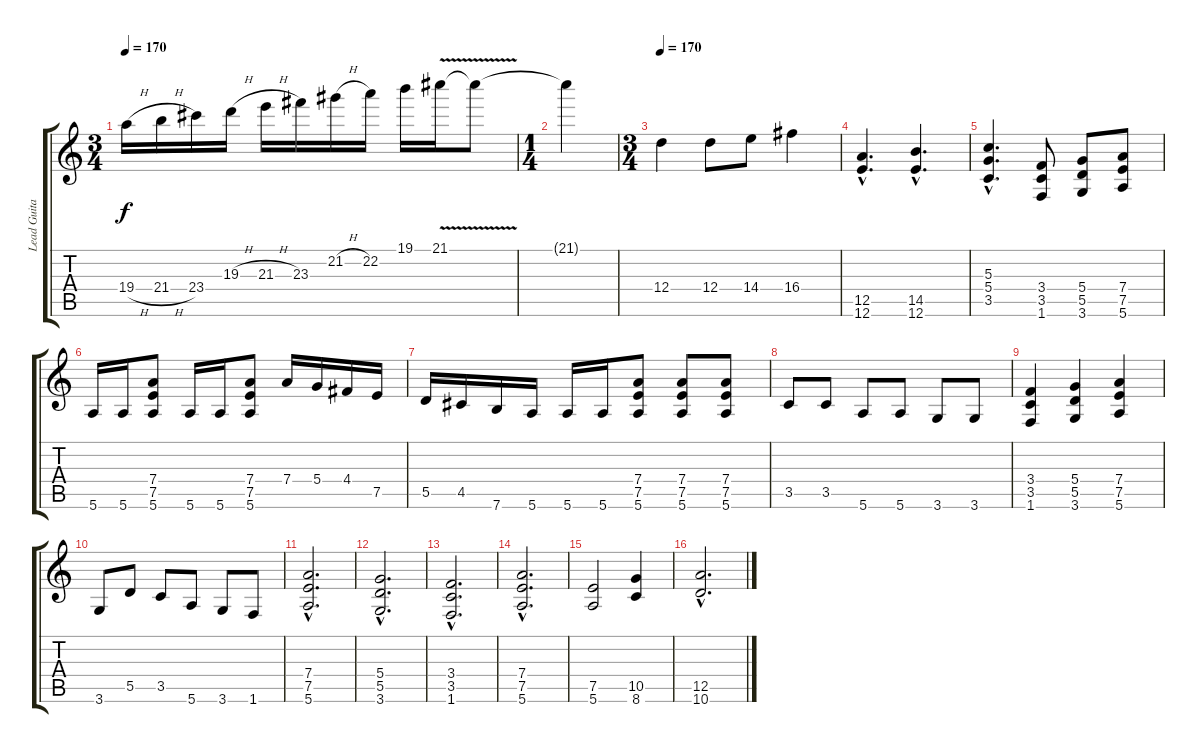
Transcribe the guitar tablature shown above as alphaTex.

\track ("Lead Guitar" "Lead Guita") {instrument distortionguitar}
\staff {score tabs}
\tuning (E4 B3 G3 D3 A2 E2) {hide}
\ts (3 4)
\tempo 170
\clef g2
\ks c
19.4{h}.16{dy f} 21.4{h}.16 23.4.16 19.3{h}.16 21.3{h}.16 23.3.16 21.2{h}.16 22.2.16 19.1.16 21.1{v}.16 21.1{t}.8 |
\ts (1 4)
21.1{t}.4 |
\ts (3 4)
\tempo 170
12.4.4{volume 16} 12.4.8 14.4.8 16.4.4 |
(12.5{hac} 12.6{hac}).4{d} (14.5{hac} 12.6{hac}).4{d} |
(5.3{hac} 5.4{hac} 3.5{hac}).4{d} (3.4 3.5 1.6).8 (5.4 5.5 3.6).8 (7.4 7.5 5.6).8 |
5.6.16 5.6.16 (7.4 7.5 5.6).8 5.6.16 5.6.16 (7.4 7.5 5.6).8 7.4.16 5.4.16 4.4.16 7.5.16 |
5.5.16 4.5.16 7.6.16 5.6.16 5.6.16 5.6.16 (7.4 7.5 5.6).8 (7.4 7.5 5.6).8 (7.4 7.5 5.6).8 |
3.5.8 3.5.8 5.6.8 5.6.8 3.6.8 3.6.8 |
(3.4 3.5 1.6).4 (5.4 5.5 3.6).4 (7.4 7.5 5.6).4 |
3.6.8 5.5.8 3.5.8 5.6.8 3.6.8 1.6.8 |
(7.4{hac} 7.5{hac} 5.6{hac}).2{d} |
(5.4{hac} 5.5{hac} 3.6{hac}).2{d} |
(3.4{hac} 3.5{hac} 1.6{hac}).2{d} |
(7.4{hac} 7.5{hac} 5.6{hac}).2{d} |
(7.5 5.6).2 (10.5 8.6).4 |
(12.5{hac} 10.6{hac}).2{d}
